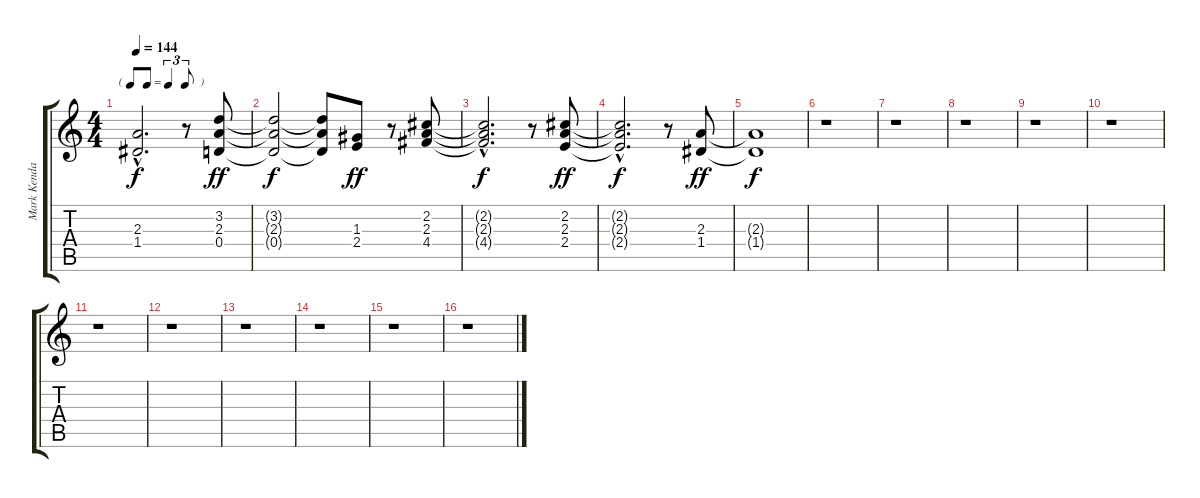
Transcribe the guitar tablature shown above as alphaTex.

\track ("Mark Kendall (clean)" "Mark Kenda") {instrument electricguitarclean}
\staff {score tabs}
\tuning (E4 B3 G3 D3 A2 E2) {hide}
\ts (4 4)
\tf triplet8th
\tempo 144
\clef g2
\ks c
(2.3{hac t} 1.4{hac t}).2{d dy f} r.8 (3.2 2.3 0.4).8{dy ff} |
(3.2{t} 2.3{t} 0.4{t}).2{dy f} (3.2{t} 2.3{t} 0.4{t}).8 (1.3 2.4).8{dy ff} r.8 (2.2 2.3 4.4).8 |
(2.2{hac t} 2.3{hac t} 4.4{hac t}).2{d dy f} r.8 (2.2 2.3 2.4).8{dy ff} |
(2.2{hac t} 2.3{hac t} 2.4{hac t}).2{d dy f} r.8 (2.3 1.4).8{dy ff} |
(2.3{t} 1.4{t}).1{dy f} |
r.1 |
r.1 |
r.1 |
r.1 |
r.1 |
r.1 |
r.1 |
r.1 |
r.1 |
r.1 |
r.1
